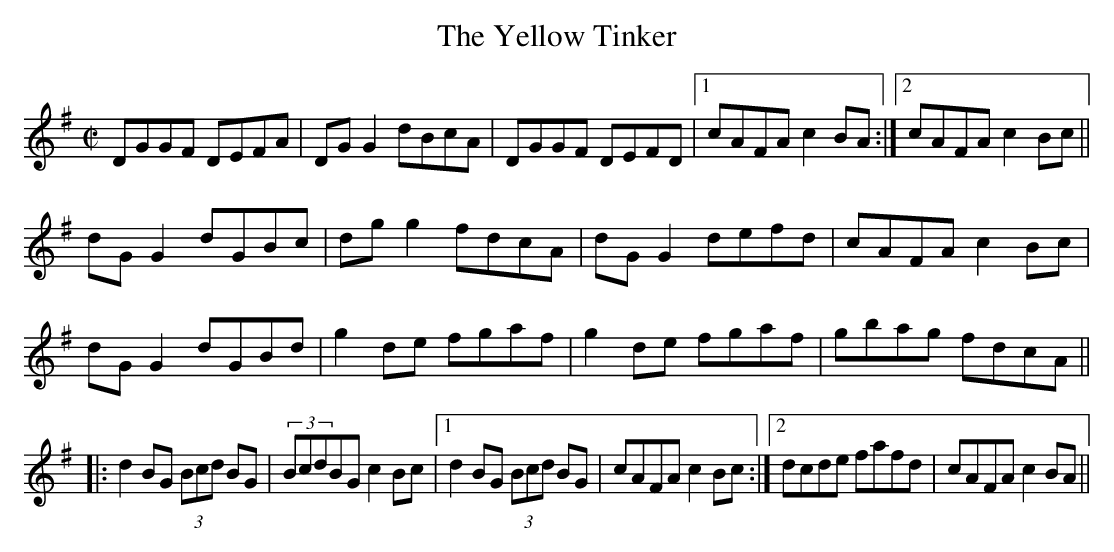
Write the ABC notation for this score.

X:1
T:Yellow Tinker, The
M:C|
K:G
DGGF DEFA|DGG2 dBcA|DGGF DEFD|1 cAFA c2BA:|2 cAFA c2Bc||
dGG2 dGBc|dgg2 fdcA|dGG2 defd|cAFA c2Bc|
dGG2 dGBd|g2de fgaf|g2de fgaf|gbag fdcA||
|:d2BG (3Bcd BG|(3BcdBG c2Bc|1 d2BG (3Bcd BG|cAFA c2Bc:|2 dcde fafd|cAFA c2BA||
